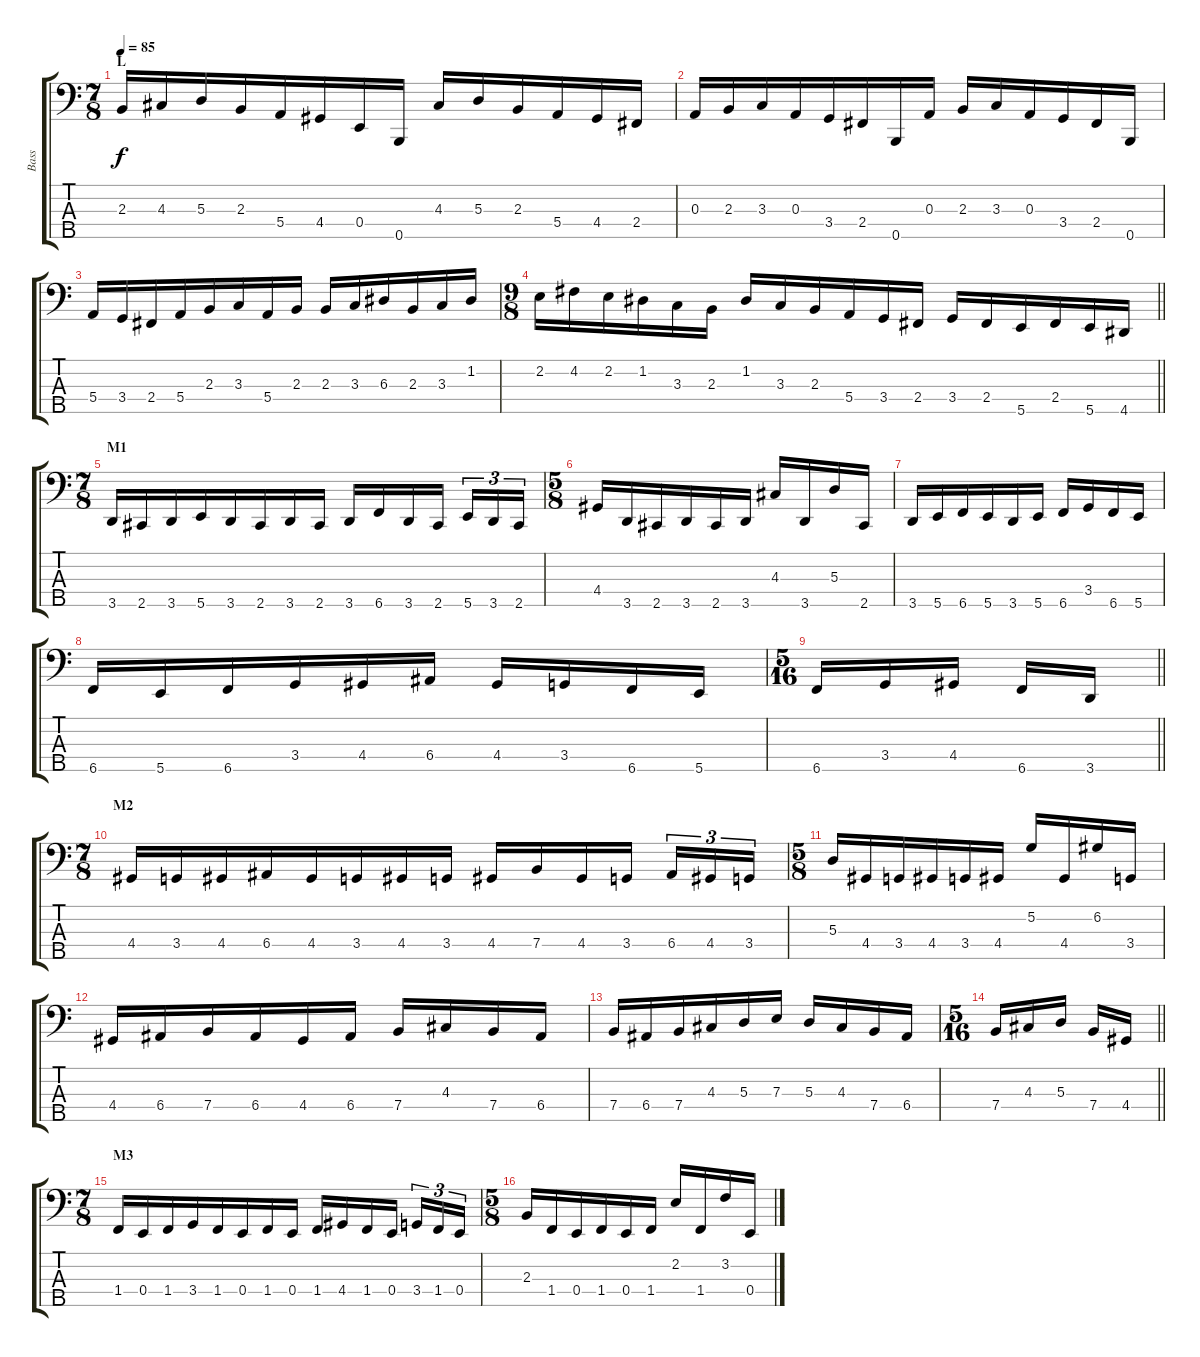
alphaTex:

\track ("Bass" "Bass") {instrument electricbassfinger}
\staff {score tabs}
\tuning (G2 D2 A1 E1 B0) {hide}
\ts (7 8)
\section ("" "L")
\tempo 85
\clef f4
\ks c
2.3.16{dy f} 4.3.16 5.3.16 2.3.16 5.4.16 4.4.16 0.4.16 0.5.16 4.3.16 5.3.16 2.3.16 5.4.16 4.4.16 2.4.16 |
0.3.16 2.3.16 3.3.16 0.3.16 3.4.16 2.4.16 0.5.16 0.3.16 2.3.16 3.3.16 0.3.16 3.4.16 2.4.16 0.5.16 |
5.4.16 3.4.16 2.4.16 5.4.16 2.3.16 3.3.16 5.4.16 2.3.16 2.3.16 3.3.16 6.3.16 2.3.16 3.3.16 1.2.16 |
\ts (9 8)
\barLineRight lightlight
2.2.16 4.2.16 2.2.16 1.2.16 3.3.16 2.3.16 1.2.16 3.3.16 2.3.16 5.4.16 3.4.16 2.4.16 3.4.16 2.4.16 5.5.16 2.4.16 5.5.16 4.5.16 |
\ts (7 8)
\section ("" "M1")
3.5.16 2.5.16 3.5.16 5.5.16 3.5.16 2.5.16 3.5.16 2.5.16 3.5.16 6.5.16 3.5.16 2.5.16 5.5.16{tu (3 2)} 3.5.16{tu (3 2)} 2.5.16{tu (3 2)} |
\ts (5 8)
4.4.16 3.5.16 2.5.16 3.5.16 2.5.16 3.5.16 4.3.16 3.5.16 5.3.16 2.5.16 |
3.5.16 5.5.16 6.5.16 5.5.16 3.5.16 5.5.16 6.5.16 3.4.16 6.5.16 5.5.16 |
6.5.16 5.5.16 6.5.16 3.4.16 4.4.16 6.4.16 4.4.16 3.4.16 6.5.16 5.5.16 |
\ts (5 16)
\barLineRight lightlight
6.5.16 3.4.16 4.4.16 6.5.16 3.5.16 |
\ts (7 8)
\section ("" "M2")
4.4.16 3.4.16 4.4.16 6.4.16 4.4.16 3.4.16 4.4.16 3.4.16 4.4.16 7.4.16 4.4.16 3.4.16 6.4.16{tu (3 2)} 4.4.16{tu (3 2)} 3.4.16{tu (3 2)} |
\ts (5 8)
5.3.16 4.4.16 3.4.16 4.4.16 3.4.16 4.4.16 5.2.16 4.4.16 6.2.16 3.4.16 |
4.4.16 6.4.16 7.4.16 6.4.16 4.4.16 6.4.16 7.4.16 4.3.16 7.4.16 6.4.16 |
7.4.16 6.4.16 7.4.16 4.3.16 5.3.16 7.3.16 5.3.16 4.3.16 7.4.16 6.4.16 |
\ts (5 16)
\barLineRight lightlight
7.4.16 4.3.16 5.3.16 7.4.16 4.4.16 |
\ts (7 8)
\section ("" "M3")
1.4.16 0.4.16 1.4.16 3.4.16 1.4.16 0.4.16 1.4.16 0.4.16 1.4.16 4.4.16 1.4.16 0.4.16 3.4.16{tu (3 2)} 1.4.16{tu (3 2)} 0.4.16{tu (3 2)} |
\ts (5 8)
2.3.16 1.4.16 0.4.16 1.4.16 0.4.16 1.4.16 2.2.16 1.4.16 3.2.16 0.4.16
